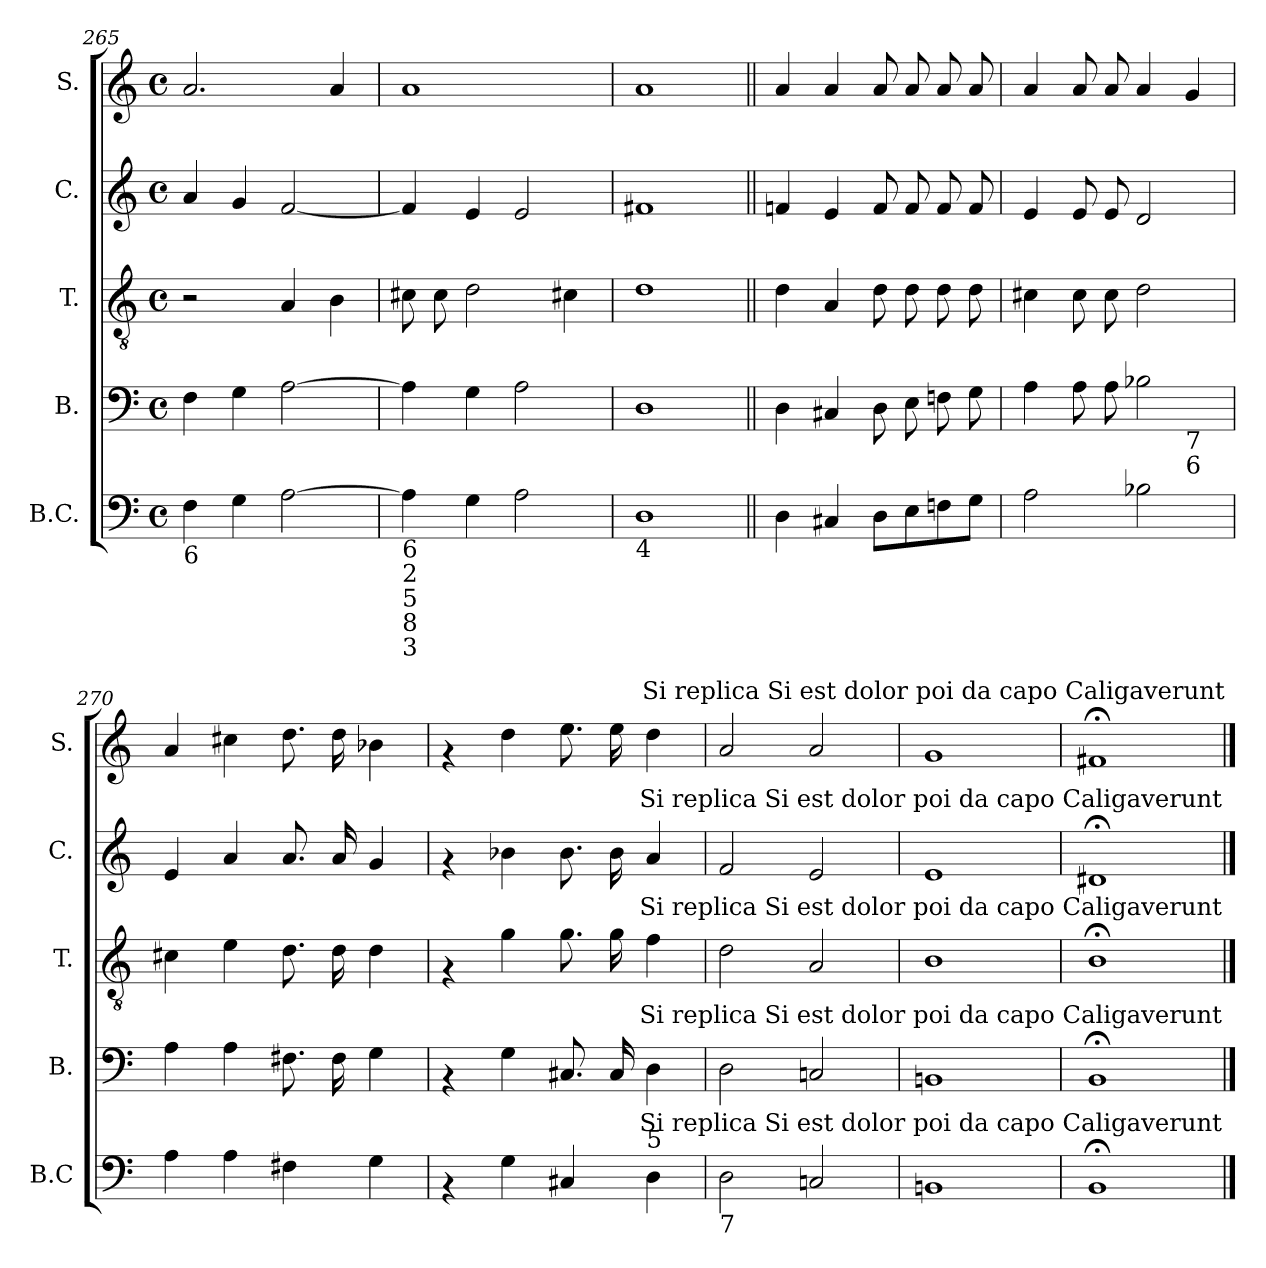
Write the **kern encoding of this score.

**kern	**kern	**kern	**kern	**kern
*part5	*part4	*part3	*part2	*part1
*staff5	*staff4	*staff3	*staff2	*staff1
*I"B.C.	*I"B.	*I"T.	*I"C.	*I"S.
*I'B.C	*I'B.	*I'T.	*I'C.	*I'S.
*clefF4	*clefF4	*clefGv2	*clefG2	*clefG2
*k[]	*k[]	*k[]	*k[]	*k[]
*C:	*C:	*C:	*C:	*C:
*M4/4	*M4/4	*M4/4	*M4/4	*M4/4
*met(c)	*met(c)	*met(c)	*met(c)	*met(c)
=265	=265	=265	=265	=265
!LO:TX:b:t=6	!	!	!	!
4F\	4F\	2r	4a/	2.a/
4G\	4G\	.	4g/	.
[>2A\	[>2A\	4A/	[<2f/	.
.	.	4B\	.	4a/
=266	=266	=266	=266	=266
!LO:TX:b:t=6	!	!	!	!
!LO:TX:b:t=2	!	!	!	!
!LO:TX:b:t=5	!	!	!	!
!LO:TX:b:t=8	!	!	!	!
!LO:TX:b:t=3	!	!	!	!
4A\]	4A\]	8c#X\	4f/]	1a
.	.	8c#\	.	.
4G\	4G\	2d\	4e/	.
2A>\	2A\	.	2e/	.
.	.	4c#X\	.	.
=267	=267	=267	=267	=267
!LO:TX:b:t=4	!	!	!	!
1D	1D	1d	1f#X	1a
=268||	=268||	=268||	=268||	=268||
4D\	4D\	4d\	4fn/	4a/
4C#X/	4C#X/	4A/	4e/	4a/
8D\L	8D\	8d\	8f/	8a/
8E\	8E\	8d\	8f/	8a/
8Fn\	8Fn\	8d\	8f/	8a/
8G\J	8G\	8d\	8f/	8a/
!!LO:LB:g=z
=269	=269	=269	=269	=269
*	*^	*	*	*
2A\	4A\	2.ryy	4c#X\	4e/	4a/
.	8A\	.	8c#\	8e/	8a/
.	8A\	.	8c#\	8e/	8a/
2B-X\	2B-X\	.	2d\	2d/	4a/
!	!	!LO:TX:b:t=7	!	!	!
!	!	!LO:TX:b:t=6	!	!	!
.	.	4ryy	.	.	4g/
=270	=270	=270	=270	=270	=270
*	*v	*v	*	*	*
4A\	4A\	4c#X\	4e/	4a/
4A\	4A\	4e\	4a/	4cc#X\
4F#X\	8.F#X\	8.d\	8.a/	8.dd\
.	16F#\	16d\	16a/	16dd\
4G\	4G\	4d\	4g/	4b-X\
=271	=271	=271	=271	=271
4rAA	4rAA	4rF	4rf	4rf
4G\	4G\	4g\	4b-X\	4dd\
4C#X/	8.C#X/	8.g\	8.b-\	8.ee\
.	16C#/	16g\	16b-\	16ee\
!LO:TX:a:t=5	!	!	!	!
4D\	4D\	4f\	4a/	4dd\
=272	=272	=272	=272	=272
!LO:TX:b:t=7	!	!	!	!
2D\	2D\	2d\	2f/	2a/
2Cn/	2Cn/	2A/	2e/	2a/
=273	=273	=273	=273	=273
1BBn	1BBn	1B	1e	1g
=274	=274	=274	=274	=274
1BB;<	1BB;	1B;<	1d#X;	1f#X;
!	!	!	!	!LO:TX:a:rj:t=Si replica Si est dolor poi da capo Caligaverunt
!	!	!	!LO:TX:a:rj:t=Si replica Si est dolor poi da capo Caligaverunt	!
!	!	!LO:TX:a:rj:t=Si replica Si est dolor poi da capo Caligaverunt	!	!
!	!LO:TX:a:rj:t=Si replica Si est dolor poi da capo Caligaverunt	!	!	!
!LO:TX:a:rj:t=Si replica Si est dolor poi da capo Caligaverunt	!	!	!	!
==	==	==	==	==
*-	*-	*-	*-	*-
